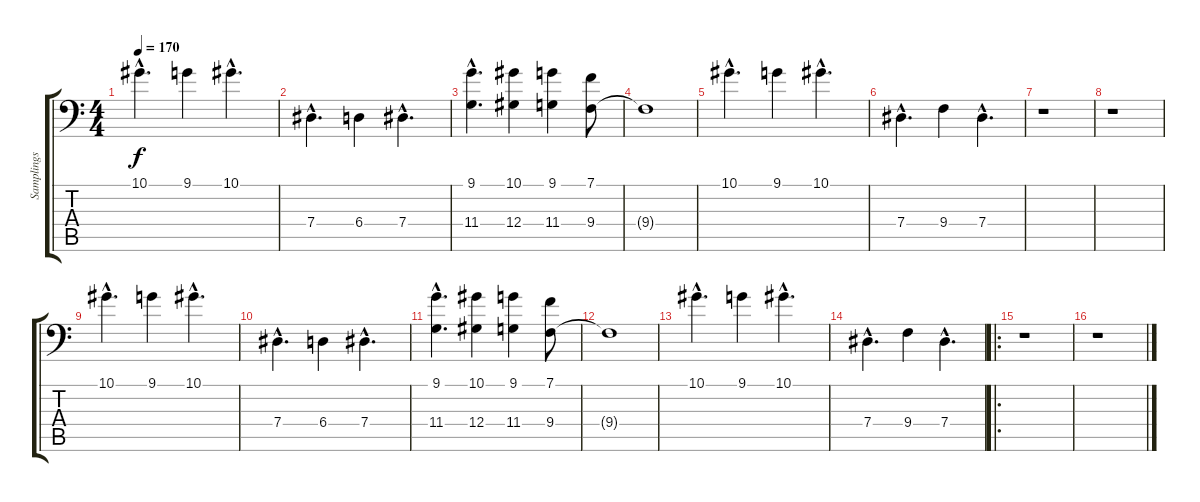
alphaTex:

\track ("Samplings" "Samplings") {instrument pad8sweep}
\staff {score tabs}
\tuning (Bb3 F3 Db3 Ab2 Eb2 Bb1) {hide}
\ts (4 4)
\tempo 170
\clef f4
\ks c
10.1{hac}.4{d dy f} 9.1.4 10.1{hac}.4{d} |
7.4{hac}.4{d} 6.4.4 7.4{hac}.4{d} |
(9.1{hac} 11.4{hac}).4{d} (10.1 12.4).4 (9.1 11.4).4 (7.1 9.4).8 |
9.4{t}.1 |
10.1{hac}.4{d} 9.1.4 10.1{hac}.4{d} |
7.4{hac}.4{d} 9.4.4 7.4{hac}.4{d} |
r.1 |
r.1 |
10.1{hac}.4{d} 9.1.4 10.1{hac}.4{d} |
7.4{hac}.4{d} 6.4.4 7.4{hac}.4{d} |
(9.1{hac} 11.4{hac}).4{d} (10.1 12.4).4 (9.1 11.4).4 (7.1 9.4).8 |
9.4{t}.1 |
10.1{hac}.4{d} 9.1.4 10.1{hac}.4{d} |
7.4{hac}.4{d} 9.4.4 7.4{hac}.4{d} |
\ro
r.1 |
r.1
